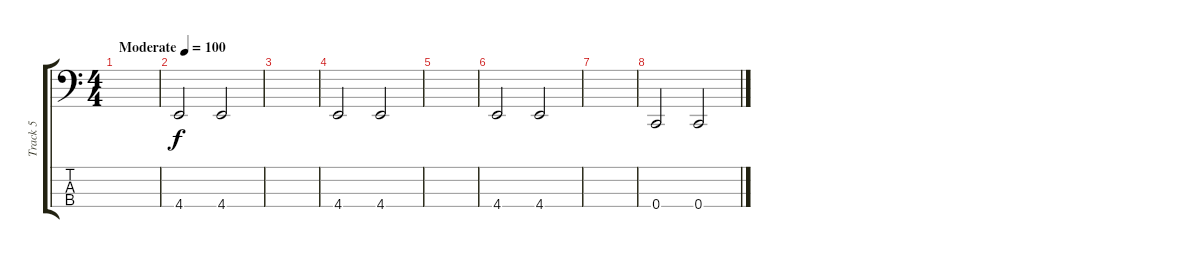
\track ("Track 5" "Track 5") {instrument electricbassfinger}
\staff {score tabs}
\tuning (F2 C2 G1 C1) {hide}
\ts (4 4)
\tempo (100 "Moderate")
\clef f4
\ks c
|
4.4.2 4.4.2 |
|
4.4.2 4.4.2 |
|
4.4.2 4.4.2 |
|
0.4.2 0.4.2
